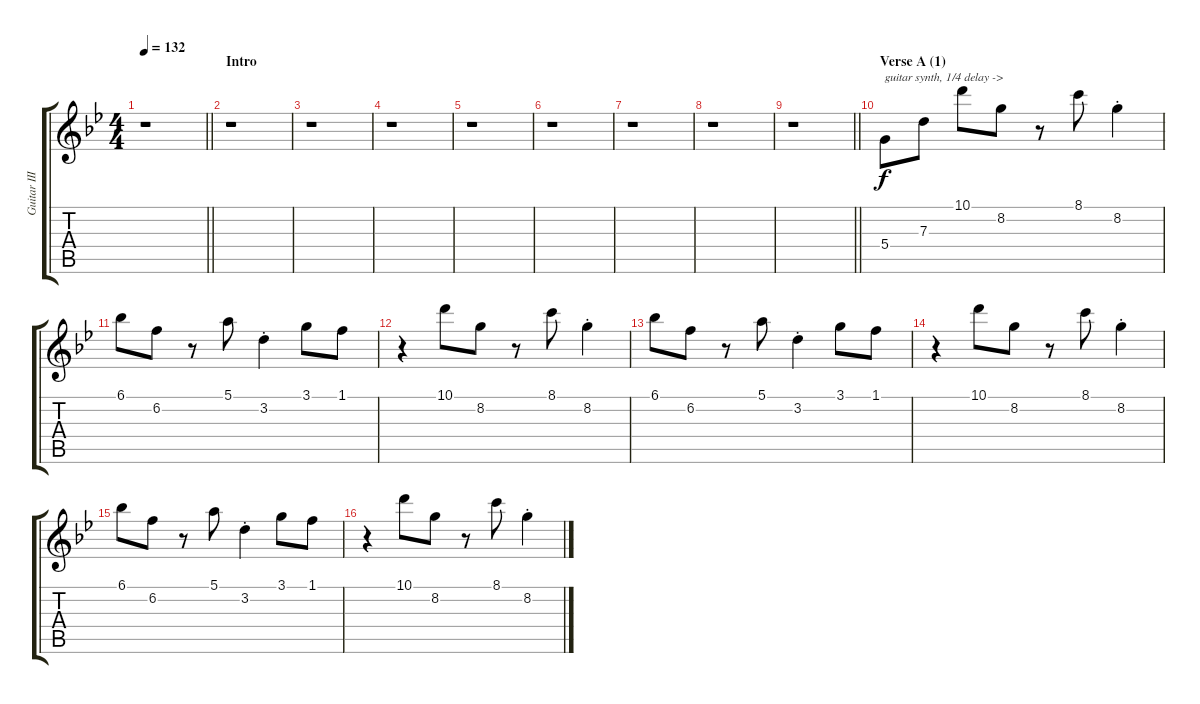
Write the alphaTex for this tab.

\track ("Guitar III (Jun)" "Guitar III") {instrument electricguitarjazz}
\staff {score tabs}
\tuning (E4 B3 G3 D3 A2 E2) {hide}
\ts (4 4)
\tempo 132
\clef g2
\barLineRight lightlight
\ks bb
r.1{dy f instrument electricguitarjazz} |
\section ("" "Intro")
r.1 |
r.1 |
r.1 |
r.1 |
r.1 |
r.1 |
r.1 |
\barLineRight lightlight
r.1 |
\section ("" "Verse A (1)")
5.4.8{txt "guitar synth, 1/4 delay ->"} 7.3.8 10.1.8 8.2.8 r.8 8.1.8 8.2{st}.4 |
6.1.8 6.2.8 r.8 5.1.8 3.2{st}.4 3.1.8 1.1.8 |
r.4 10.1.8 8.2.8 r.8 8.1.8 8.2{st}.4 |
6.1.8 6.2.8 r.8 5.1.8 3.2{st}.4 3.1.8 1.1.8 |
r.4 10.1.8 8.2.8 r.8 8.1.8 8.2{st}.4 |
6.1.8 6.2.8 r.8 5.1.8 3.2{st}.4 3.1.8 1.1.8 |
r.4 10.1.8 8.2.8 r.8 8.1.8 8.2{st}.4
